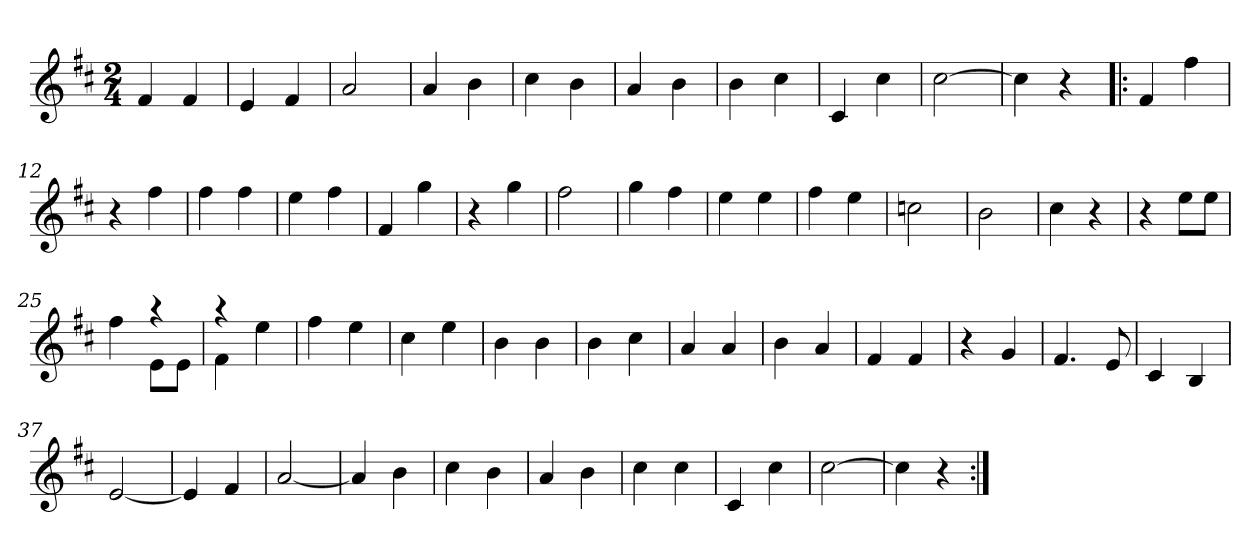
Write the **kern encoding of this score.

**kern
*part1
*staff1
*clefG2
*k[f#c#]
*D:
*M2/4
=1
4f#
4f#
=2
4e
4f#
=3
2a
=4
4a
4b
=5
4cc#
4b
=6
4a
4b
=7
4b
4cc#
=8
4c#
4cc#
=9
[2cc#
=10
4cc#]
4r
=11!|:
4f#
4ff#
=12
4r
4ff#
=13
4ff#
4ff#
=14
4ee
4ff#
=15
4f#
4gg
=16
4r
4gg
=17
2ff#
=18
4gg
4ff#
=19
4ee
4ee
=20
4ff#
4ee
=21
2ccn
=22
2b
=23
4cc#
4r
=24
4r
8eeL
8eeJ
=25
*^
4ff#	4ryy
4raa	8eL
.	8eJ
=26	=26
4raa	4f#
4ee	4ryy
*v	*v
=27
4ff#
4ee
=28
4cc#
4ee
=29
4b
4b
=30
4b
4cc#
=31
4a
4a
=32
4b
4a
=33
4f#
4f#
=34
4r
4g
=35
4.f#
8e
=36
4c#
4B
=37
[2e
=38
4e]
4f#
=39
[2a
=40
4a]
4b
=41
4cc#
4b
=42
4a
4b
=43
4cc#
4cc#
=44
4c#
4cc#
=45
[2cc#
=46
4cc#]
4r
=:|!
*-
